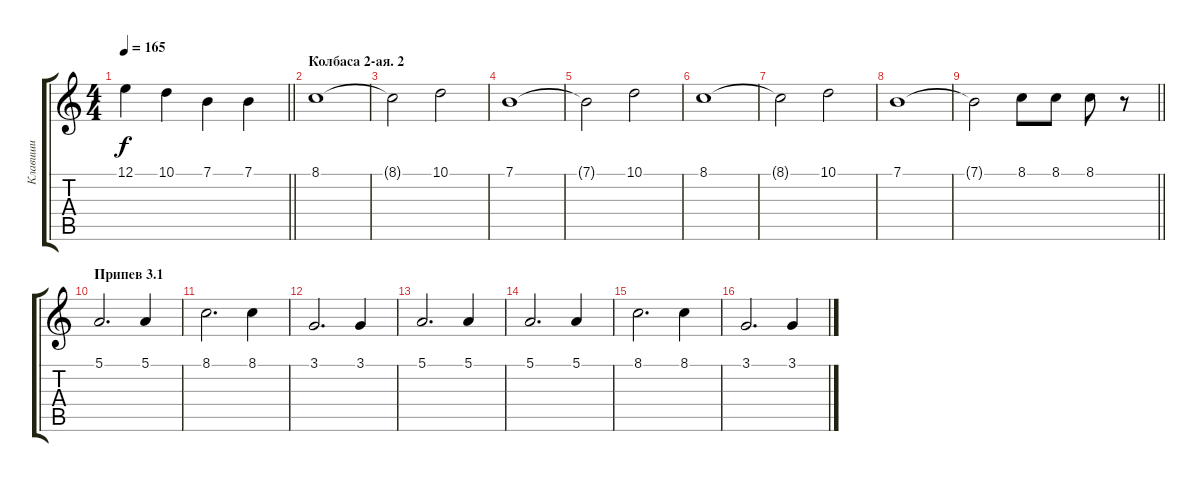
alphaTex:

\track ("Клавиши" "Клавиши") {instrument lead1square}
\staff {score tabs}
\tuning (E4 B3 G3 D3 A2 E2) {hide}
\ts (4 4)
\tempo 165
\clef g2
\barLineRight lightlight
\ks c
12.1.4{dy f} 10.1.4 7.1.4 7.1.4 |
\section ("" "Колбаса 2-ая. 2")
8.1.1 |
8.1{t}.2 10.1.2 |
7.1.1 |
7.1{t}.2 10.1.2 |
8.1.1 |
8.1{t}.2 10.1.2 |
7.1.1 |
\barLineRight lightlight
7.1{t}.2 8.1.8 8.1.8 8.1.8 r.8 |
\section ("" "Припев 3.1")
5.1.2{d} 5.1.4 |
8.1.2{d} 8.1.4 |
3.1.2{d} 3.1.4 |
5.1.2{d} 5.1.4 |
5.1.2{d} 5.1.4 |
8.1.2{d} 8.1.4 |
3.1.2{d} 3.1.4
